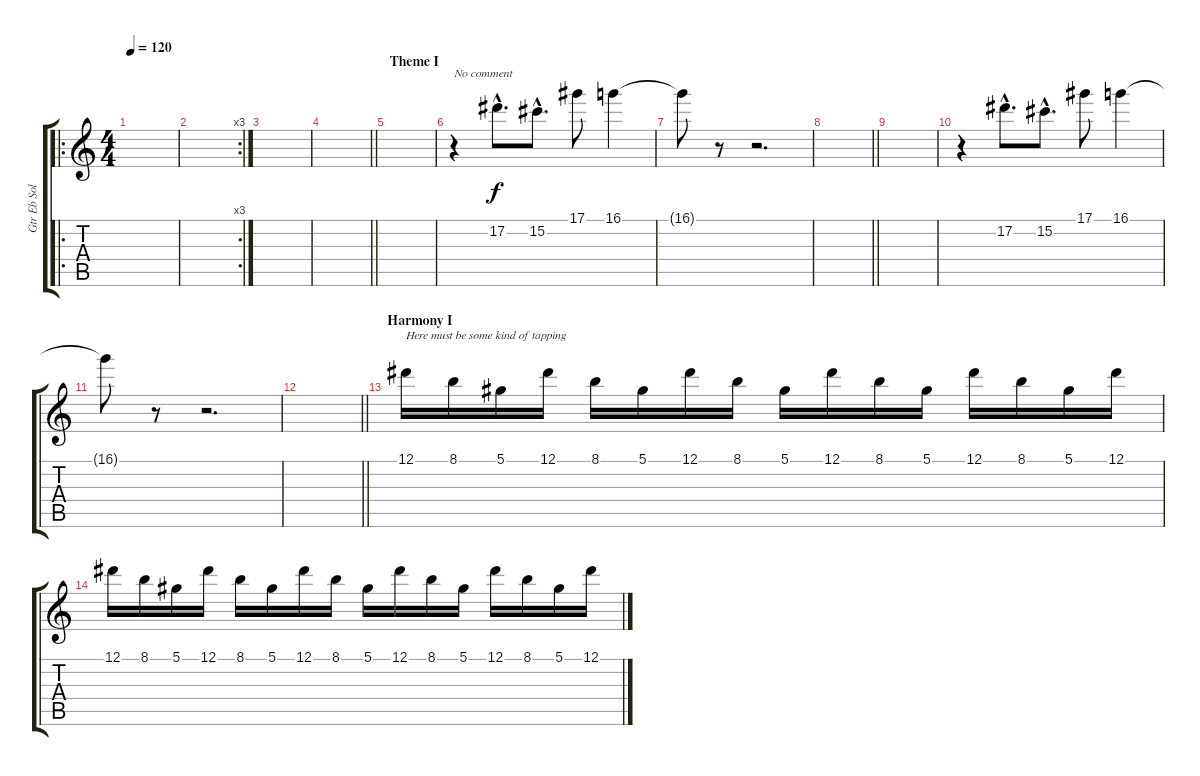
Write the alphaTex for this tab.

\track ("Gtr Eb Solo I" "Gtr Eb Sol") {instrument overdrivenguitar}
\staff {score tabs}
\tuning (Eb4 Bb3 Gb3 Db3 Ab2 Eb2) {hide}
\ro
\ts (4 4)
\tempo 120
\clef g2
\ks c
|
\rc 3
|
|
\barLineRight lightlight
|
\section ("" "Theme I")
|
r.4{txt "No comment"} 17.2{hac}.8{d} 15.2{hac}.8{d} 17.1.8 16.1.4 |
16.1{t}.8 r.8 r.2{d} |
\barLineRight lightlight
|
|
r.4 17.2{hac}.8{d} 15.2{hac}.8{d} 17.1.8 16.1.4 |
16.1{t}.8 r.8 r.2{d} |
\barLineRight lightlight
|
\section ("" "Harmony I")
12.1.16{txt "Here must be some kind of tapping"} 8.1.16 5.1.16 12.1.16 8.1.16 5.1.16 12.1.16 8.1.16 5.1.16 12.1.16 8.1.16 5.1.16 12.1.16 8.1.16 5.1.16 12.1.16 |
12.1.16 8.1.16 5.1.16 12.1.16 8.1.16 5.1.16 12.1.16 8.1.16 5.1.16 12.1.16 8.1.16 5.1.16 12.1.16 8.1.16 5.1.16 12.1.16
